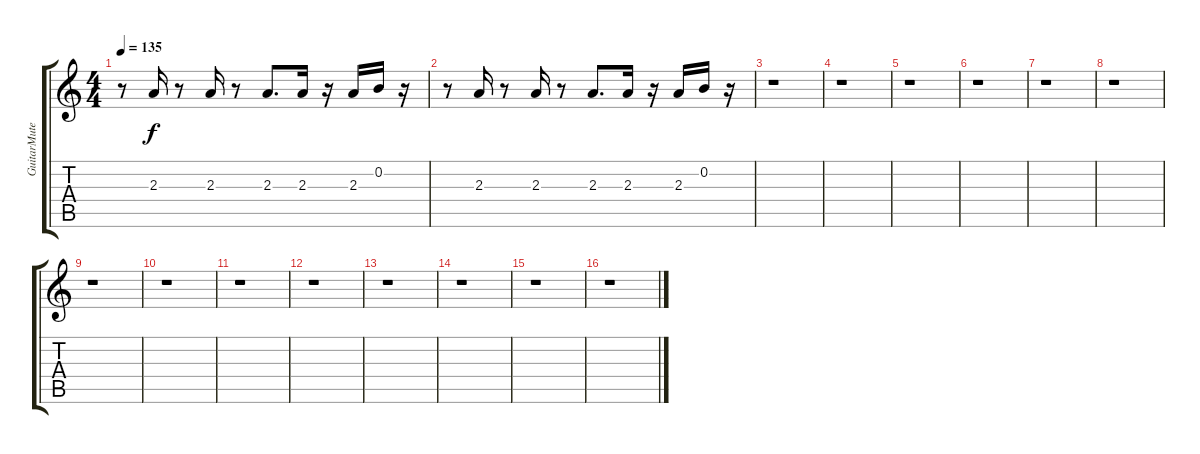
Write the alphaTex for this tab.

\track ("GuitarMuted" "GuitarMute") {instrument electricguitarmuted}
\staff {score tabs}
\tuning (E4 B3 G3 D3 A2 E2) {hide}
\ts (4 4)
\tempo 135
\clef g2
\ks c
r.8{dy f} 2.3.16 r.8 2.3.16 r.8 2.3.8{d} 2.3.16 r.16 2.3.16 0.2.16 r.16 |
r.8 2.3.16 r.8 2.3.16 r.8 2.3.8{d} 2.3.16 r.16 2.3.16 0.2.16 r.16 |
r.1 |
r.1 |
r.1 |
r.1 |
r.1 |
r.1 |
r.1 |
r.1 |
r.1 |
r.1 |
r.1 |
r.1 |
r.1 |
r.1
